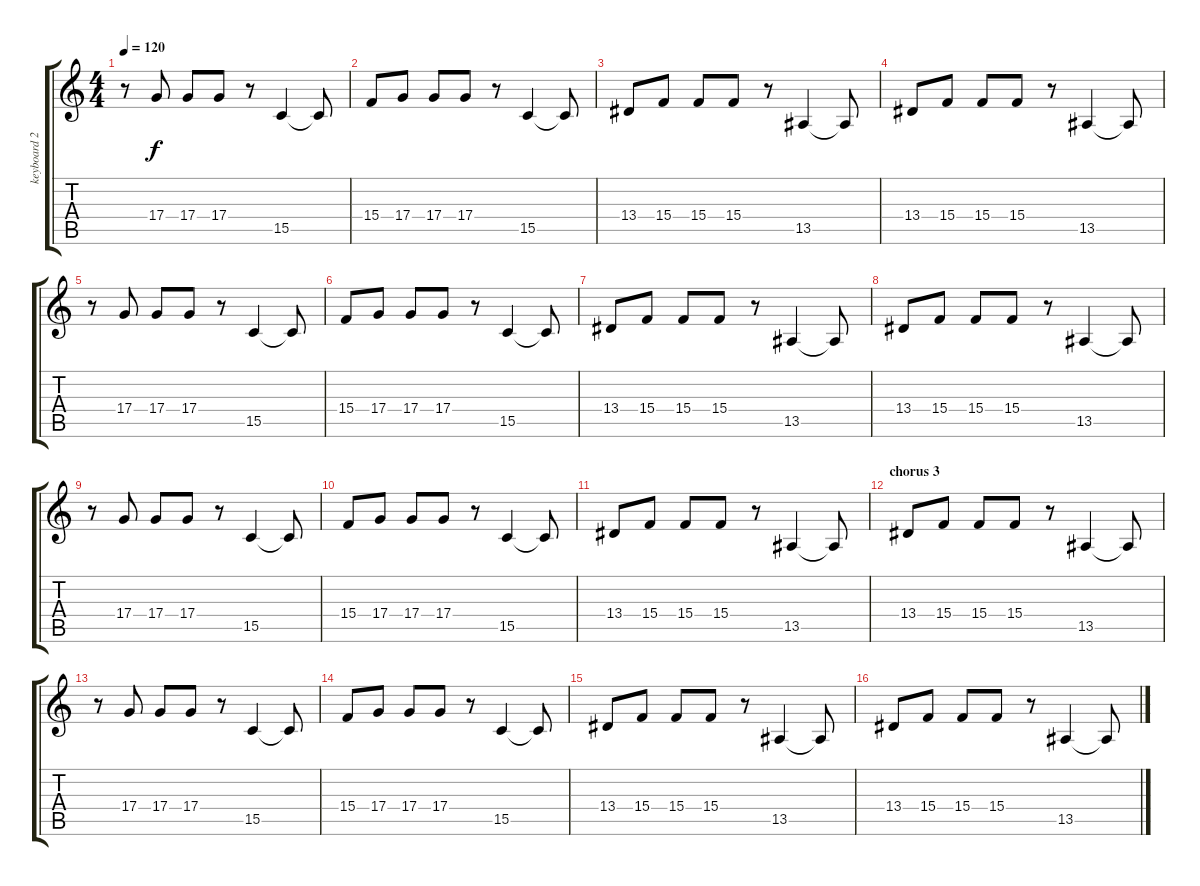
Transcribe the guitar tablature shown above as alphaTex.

\track ("keyboard 2" "keyboard 2") {instrument pad4choir}
\staff {score tabs}
\tuning (E4 B3 G3 D3 A2 E2) {hide}
\ts (4 4)
\tempo 120
\clef g2
\ks c
r.8{dy f} 17.4.8 17.4.8 17.4.8 r.8 15.5.4 15.5{t}.8 |
15.4.8 17.4.8 17.4.8 17.4.8 r.8 15.5.4 15.5{t}.8 |
13.4.8 15.4.8 15.4.8 15.4.8 r.8 13.5.4 13.5{t}.8 |
13.4.8 15.4.8 15.4.8 15.4.8 r.8 13.5.4 13.5{t}.8 |
r.8 17.4.8 17.4.8 17.4.8 r.8 15.5.4 15.5{t}.8 |
15.4.8 17.4.8 17.4.8 17.4.8 r.8 15.5.4 15.5{t}.8 |
13.4.8 15.4.8 15.4.8 15.4.8 r.8 13.5.4 13.5{t}.8 |
13.4.8 15.4.8 15.4.8 15.4.8 r.8 13.5.4 13.5{t}.8 |
r.8 17.4.8 17.4.8 17.4.8 r.8 15.5.4 15.5{t}.8 |
15.4.8 17.4.8 17.4.8 17.4.8 r.8 15.5.4 15.5{t}.8 |
13.4.8 15.4.8 15.4.8 15.4.8 r.8 13.5.4 13.5{t}.8 |
\section ("" "chorus 3")
13.4.8 15.4.8 15.4.8 15.4.8 r.8 13.5.4 13.5{t}.8 |
r.8 17.4.8 17.4.8 17.4.8 r.8 15.5.4 15.5{t}.8 |
15.4.8 17.4.8 17.4.8 17.4.8 r.8 15.5.4 15.5{t}.8 |
13.4.8 15.4.8 15.4.8 15.4.8 r.8 13.5.4 13.5{t}.8 |
13.4.8 15.4.8 15.4.8 15.4.8 r.8 13.5.4 13.5{t}.8
